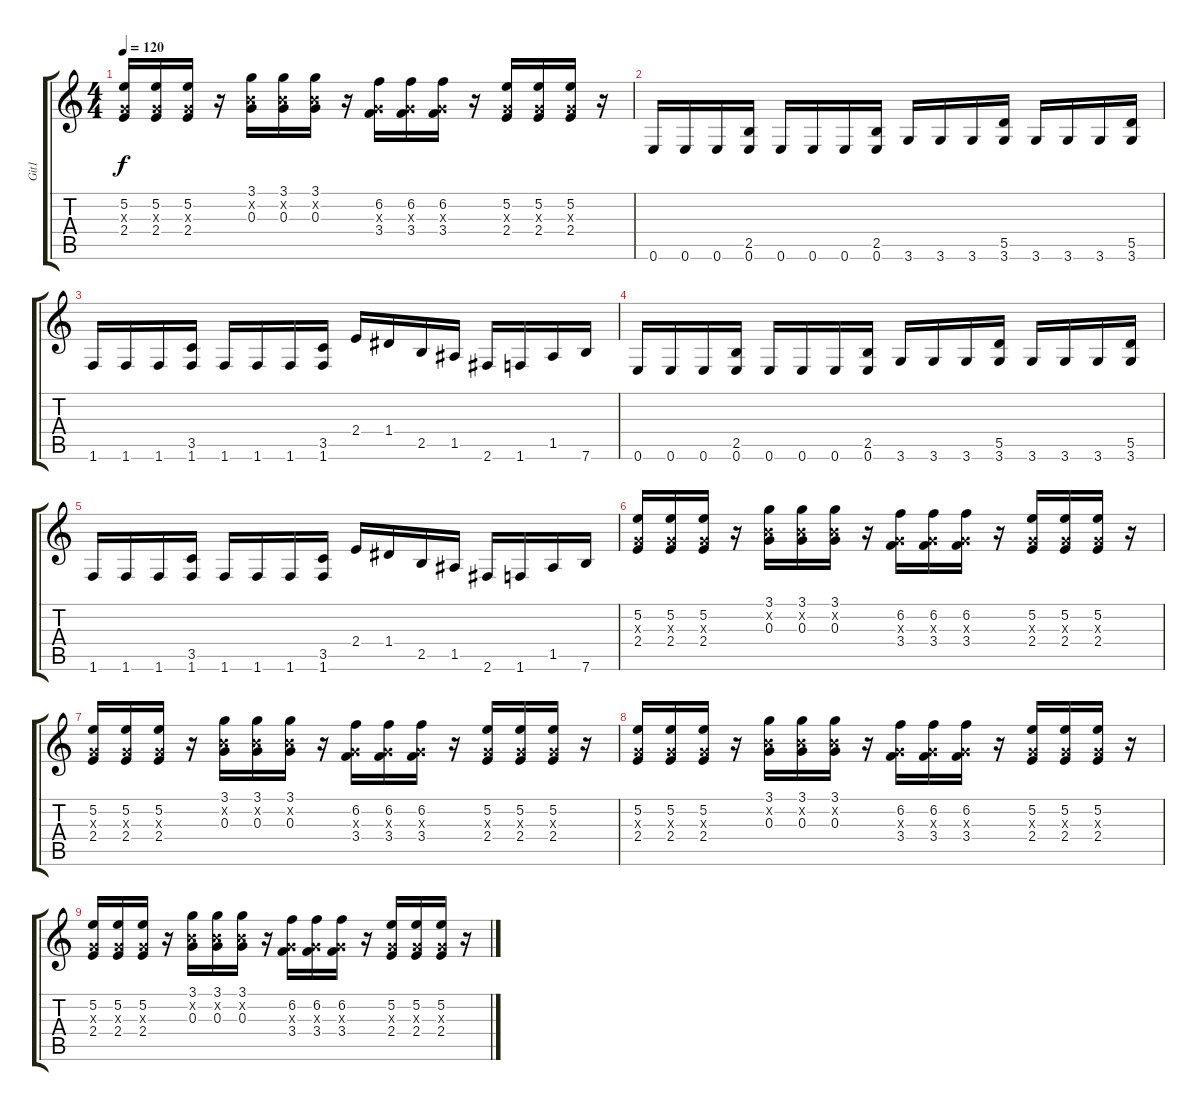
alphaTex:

\track ("Git1" "Git1") {instrument electricguitarmuted}
\staff {score tabs}
\tuning (E4 B3 G3 D3 A2 E2) {hide}
\ts (4 4)
\tempo 120
\clef g2
\ks c
(5.2 0.3{x} 2.4).16{dy f balance 0 instrument overdrivenguitar} (5.2 0.3{x} 2.4).16 (5.2 0.3{x} 2.4).16 r.16 (3.1 0.2{x} 0.3).16 (3.1 0.2{x} 0.3).16 (3.1 0.2{x} 0.3).16 r.16 (6.2 0.3{x} 3.4).16 (6.2 0.3{x} 3.4).16 (6.2 0.3{x} 3.4).16 r.16 (5.2 0.3{x} 2.4).16 (5.2 0.3{x} 2.4).16 (5.2 0.3{x} 2.4).16 r.16 |
0.6.16{instrument overdrivenguitar} 0.6.16 0.6.16 (2.5 0.6).16 0.6.16 0.6.16 0.6.16 (2.5 0.6).16 3.6.16 3.6.16 3.6.16 (5.5 3.6).16 3.6.16 3.6.16 3.6.16 (5.5 3.6).16 |
1.6.16 1.6.16 1.6.16 (3.5 1.6).16 1.6.16 1.6.16 1.6.16 (3.5 1.6).16 2.4.16 1.4.16 2.5.16 1.5.16 2.6.16 1.6.16 1.5.16 7.6.16 |
0.6.16{instrument overdrivenguitar} 0.6.16 0.6.16 (2.5 0.6).16 0.6.16 0.6.16 0.6.16 (2.5 0.6).16 3.6.16 3.6.16 3.6.16 (5.5 3.6).16 3.6.16 3.6.16 3.6.16 (5.5 3.6).16 |
1.6.16 1.6.16 1.6.16 (3.5 1.6).16 1.6.16 1.6.16 1.6.16 (3.5 1.6).16 2.4.16 1.4.16 2.5.16 1.5.16 2.6.16 1.6.16 1.5.16 7.6.16 |
(5.2 0.3{x} 2.4).16{balance 0 instrument overdrivenguitar} (5.2 0.3{x} 2.4).16 (5.2 0.3{x} 2.4).16 r.16 (3.1 0.2{x} 0.3).16 (3.1 0.2{x} 0.3).16 (3.1 0.2{x} 0.3).16 r.16 (6.2 0.3{x} 3.4).16 (6.2 0.3{x} 3.4).16 (6.2 0.3{x} 3.4).16 r.16 (5.2 0.3{x} 2.4).16 (5.2 0.3{x} 2.4).16 (5.2 0.3{x} 2.4).16 r.16 |
(5.2 0.3{x} 2.4).16{balance 0 instrument overdrivenguitar} (5.2 0.3{x} 2.4).16 (5.2 0.3{x} 2.4).16 r.16 (3.1 0.2{x} 0.3).16 (3.1 0.2{x} 0.3).16 (3.1 0.2{x} 0.3).16 r.16 (6.2 0.3{x} 3.4).16 (6.2 0.3{x} 3.4).16 (6.2 0.3{x} 3.4).16 r.16 (5.2 0.3{x} 2.4).16 (5.2 0.3{x} 2.4).16 (5.2 0.3{x} 2.4).16 r.16 |
(5.2 0.3{x} 2.4).16{balance 0 instrument overdrivenguitar} (5.2 0.3{x} 2.4).16 (5.2 0.3{x} 2.4).16 r.16 (3.1 0.2{x} 0.3).16 (3.1 0.2{x} 0.3).16 (3.1 0.2{x} 0.3).16 r.16 (6.2 0.3{x} 3.4).16 (6.2 0.3{x} 3.4).16 (6.2 0.3{x} 3.4).16 r.16 (5.2 0.3{x} 2.4).16 (5.2 0.3{x} 2.4).16 (5.2 0.3{x} 2.4).16 r.16 |
(5.2 0.3{x} 2.4).16{balance 0 instrument overdrivenguitar} (5.2 0.3{x} 2.4).16 (5.2 0.3{x} 2.4).16 r.16 (3.1 0.2{x} 0.3).16 (3.1 0.2{x} 0.3).16 (3.1 0.2{x} 0.3).16 r.16 (6.2 0.3{x} 3.4).16 (6.2 0.3{x} 3.4).16 (6.2 0.3{x} 3.4).16 r.16 (5.2 0.3{x} 2.4).16 (5.2 0.3{x} 2.4).16 (5.2 0.3{x} 2.4).16 r.16
